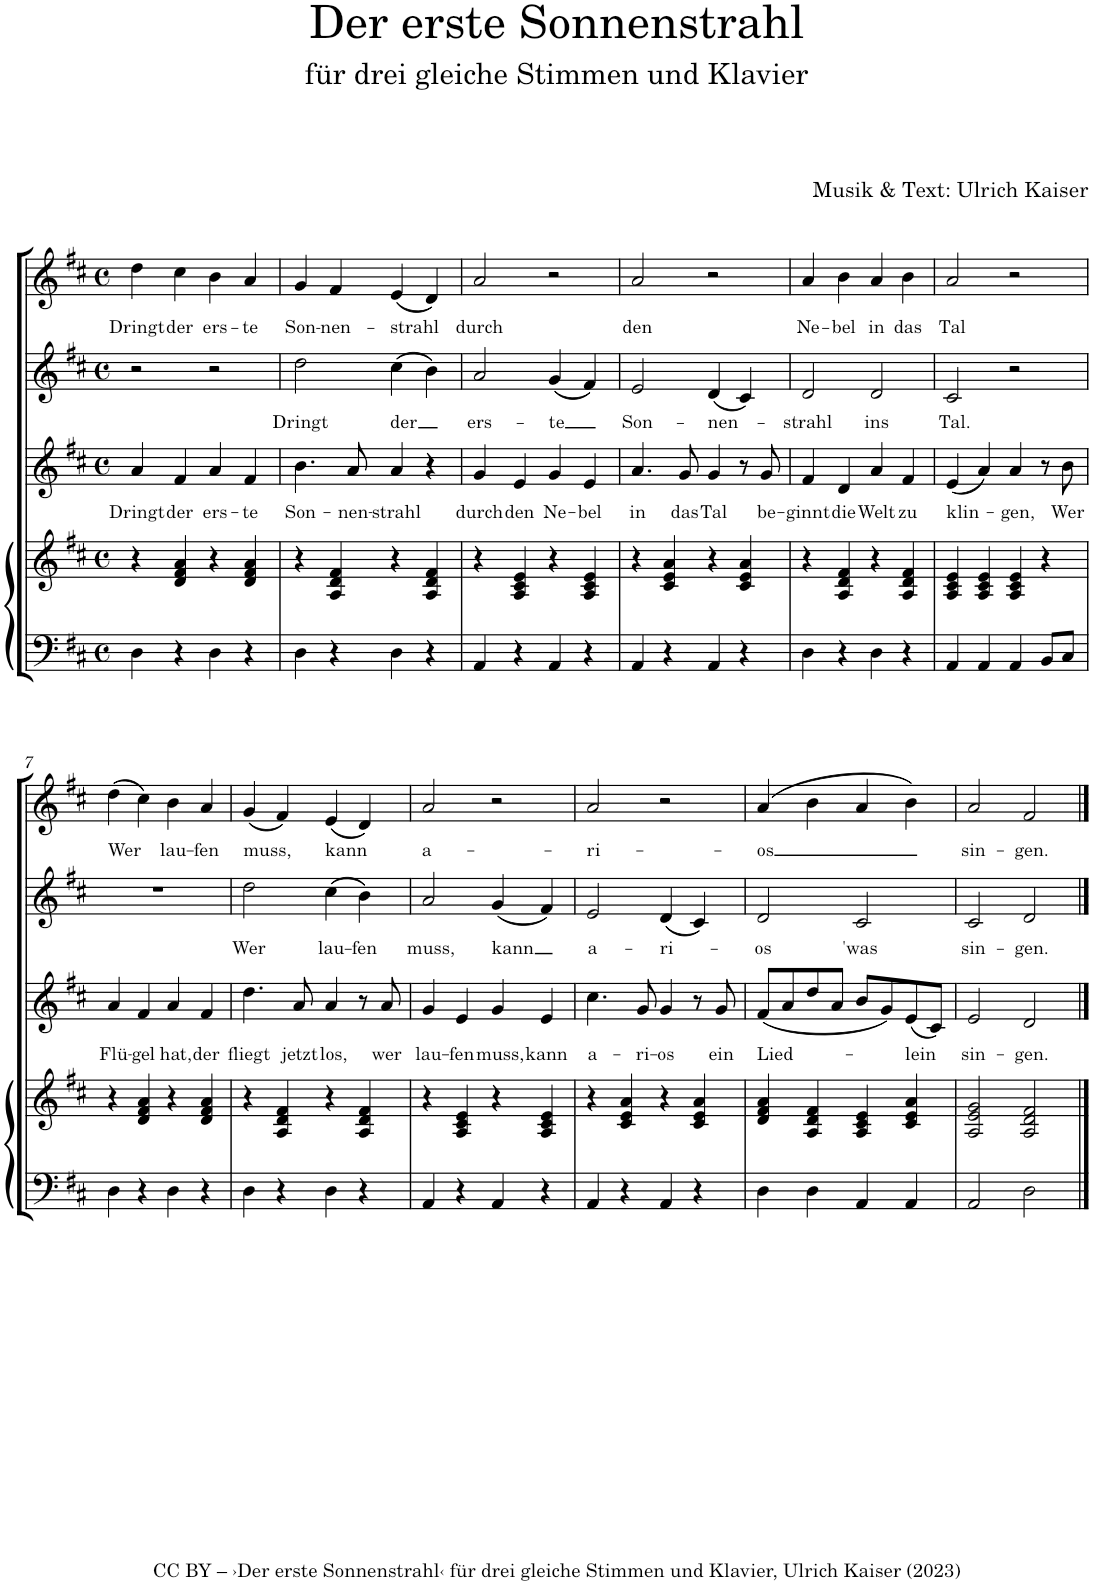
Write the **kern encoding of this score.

**kern	**kern	**kern	**text	**kern	**text	**kern	**text
*part4	*part4	*part3	*part3	*part2	*part2	*part1	*part1
*staff5	*staff4	*staff3	*staff3	*staff2	*staff2	*staff1	*staff1
*I"Klavier	*	*I"Stimme 3	*	*I"Stimme 2	*	*I"Stimme 1	*
*clefF4	*clefG2	*clefG2	*	*clefG2	*	*clefG2	*
*k[f#c#]	*k[f#c#]	*k[f#c#]	*	*k[f#c#]	*	*k[f#c#]	*
*M4/4	*M4/4	*M4/4	*	*M4/4	*	*M4/4	*
*met(c)	*met(c)	*met(c)	*	*met(c)	*	*met(c)	*
=1	=1	=1	=1	=1	=1	=1	=1
!	!	!	!LO:LY:b	!	!	!	!LO:LY:b
4D\	4r	4a/	Dringt	2r	.	4dd\	Dringt
!	!	!	!LO:LY:b	!	!	!	!LO:LY:b
4r	4d/ 4f#/ 4a/	4f#/	der	.	.	4cc#\	der
!	!	!	!LO:LY:b	!	!	!	!LO:LY:b
4D\	4r	4a/	ers-	2r	.	4b\	ers-
!	!	!	!LO:LY:b	!	!	!	!LO:LY:b
4r	4d/ 4f#/ 4a/	4f#/	-te	.	.	4a/	-te
=2	=2	=2	=2	=2	=2	=2	=2
!	!	!	!LO:LY:b	!	!LO:LY:b	!	!LO:LY:b
4D\	4r	4.b\	Son-	2dd\	Dringt	4g/	Son-
!	!	!	!	!	!	!	!LO:LY:b
4r	4A/ 4d/ 4f#/	.	.	.	.	4f#/	-nen-
!	!	!	!LO:LY:b	!	!	!	!
.	.	8a/	-nen-	.	.	.	.
!	!	!	!LO:LY:b	!	!LO:LY:b	!	!LO:LY:b
4D\	4r	4a/	-strahl	(4cc#\	der	(4e/	-strahl
4r	4A/ 4d/ 4f#/	4r	.	4b\)	.	4d/)	.
=3	=3	=3	=3	=3	=3	=3	=3
!	!	!	!LO:LY:b	!	!LO:LY:b	!	!LO:LY:b
4AA/	4r	4g/	durch	2a/	ers-	2a/	durch
!	!	!	!LO:LY:b	!	!	!	!
4r	4A/ 4c#/ 4e/	4e/	den	.	.	.	.
!	!	!	!LO:LY:b	!	!LO:LY:b	!	!
4AA/	4r	4g/	Ne-	(4g/	-te	2r	.
!	!	!	!LO:LY:b	!	!	!	!
4r	4A/ 4c#/ 4e/	4e/	-bel	4f#/)	.	.	.
=4	=4	=4	=4	=4	=4	=4	=4
!	!	!	!LO:LY:b	!	!LO:LY:b	!	!LO:LY:b
4AA/	4r	4.a/	in	2e/	Son-	2a/	den
4r	4c#/ 4e/ 4a/	.	.	.	.	.	.
!	!	!	!LO:LY:b	!	!	!	!
.	.	8g/	das	.	.	.	.
!	!	!	!LO:LY:b	!	!LO:LY:b	!	!
4AA/	4r	4g/	Tal	(4d/	-nen-	2r	.
4r	4c#/ 4e/ 4a/	8r	.	4c#/)	.	.	.
!	!	!	!LO:LY:b	!	!	!	!
.	.	8g/	be-	.	.	.	.
=5	=5	=5	=5	=5	=5	=5	=5
!	!	!	!LO:LY:b	!	!LO:LY:b	!	!LO:LY:b
4D\	4r	4f#/	-ginnt	2d/	-strahl	4a/	Ne-
!	!	!	!LO:LY:b	!	!	!	!LO:LY:b
4r	4A/ 4d/ 4f#/	4d/	die	.	.	4b\	-bel
!	!	!	!LO:LY:b	!	!LO:LY:b	!	!LO:LY:b
4D\	4r	4a/	Welt	2d/	ins	4a/	in
!	!	!	!LO:LY:b	!	!	!	!LO:LY:b
4r	4A/ 4d/ 4f#/	4f#/	zu	.	.	4b\	das
=6	=6	=6	=6	=6	=6	=6	=6
!	!	!	!LO:LY:b	!	!LO:LY:b	!	!LO:LY:b
4AA/	4A/ 4c#/ 4e/	(4e/	klin-	2c#/	Tal.	2a/	Tal
4AA/	4A/ 4c#/ 4e/	4a/)	.	.	.	.	.
!	!	!	!LO:LY:b	!	!	!	!
4AA/	4A/ 4c#/ 4e/	4a/	-gen,	2r	.	2r	.
8BB/L	4r	8r	.	.	.	.	.
!	!	!	!LO:LY:b	!	!	!	!
8C#/J	.	8b\	Wer	.	.	.	.
!!LO:LB:g=z
=7	=7	=7	=7	=7	=7	=7	=7
!	!	!	!LO:LY:b	!	!	!	!LO:LY:b
4D\	4r	4a/	Flü-	1r	.	(4dd\	Wer
!	!	!	!LO:LY:b	!	!	!	!
4r	4d/ 4f#/ 4a/	4f#/	-gel	.	.	4cc#\)	.
!	!	!	!LO:LY:b	!	!	!	!LO:LY:b
4D\	4r	4a/	hat,	.	.	4b\	lau-
!	!	!	!LO:LY:b	!	!	!	!LO:LY:b
4r	4d/ 4f#/ 4a/	4f#/	der	.	.	4a/	-fen
=8	=8	=8	=8	=8	=8	=8	=8
!	!	!	!LO:LY:b	!	!LO:LY:b	!	!LO:LY:b
4D\	4r	4.dd\	fliegt	2dd\	Wer	(4g/	muss,
4r	4A/ 4d/ 4f#/	.	.	.	.	4f#/)	.
!	!	!	!LO:LY:b	!	!	!	!
.	.	8a/	jetzt	.	.	.	.
!	!	!	!LO:LY:b	!	!LO:LY:b	!	!LO:LY:b
4D\	4r	4a/	los,	(4cc#\	lau-	(4e/	kann
!	!	!	!	!	!LO:LY:b	!	!
4r	4A/ 4d/ 4f#/	8r	.	4b\)	-fen	4d/)	.
!	!	!	!LO:LY:b	!	!	!	!
.	.	8a/	wer	.	.	.	.
=9	=9	=9	=9	=9	=9	=9	=9
!	!	!	!LO:LY:b	!	!LO:LY:b	!	!LO:LY:b
4AA/	4r	4g/	lau-	2a/	muss,	2a/	a-
!	!	!	!LO:LY:b	!	!	!	!
4r	4A/ 4c#/ 4e/	4e/	-fen	.	.	.	.
!	!	!	!LO:LY:b	!	!LO:LY:b	!	!
4AA/	4r	4g/	muss,	(4g/	kann	2r	.
!	!	!	!LO:LY:b	!	!	!	!
4r	4A/ 4c#/ 4e/	4e/	kann	4f#/)	.	.	.
=10	=10	=10	=10	=10	=10	=10	=10
!	!	!	!LO:LY:b	!	!LO:LY:b	!	!LO:LY:b
4AA/	4r	4.cc#\	a-	2e/	a-	2a/	-ri-
4r	4c#/ 4e/ 4a/	.	.	.	.	.	.
!	!	!	!LO:LY:b	!	!	!	!
.	.	8g/	-ri-	.	.	.	.
!	!	!	!LO:LY:b	!	!LO:LY:b	!	!
4AA/	4r	4g/	-os	(4d/	-ri-	2r	.
4r	4c#/ 4e/ 4a/	8r	.	4c#/)	.	.	.
!	!	!	!LO:LY:b	!	!	!	!
.	.	8g/	ein	.	.	.	.
=11	=11	=11	=11	=11	=11	=11	=11
!	!	!	!LO:LY:b	!	!LO:LY:b	!	!LO:LY:b
4D\	4d/ 4f#/ 4a/	(8f#/L	Lied-	2d/	-os	(4a/	-os
.	.	8a/	.	.	.	.	.
4D\	4A/ 4d/ 4f#/	8dd/	.	.	.	4b\	.
.	.	8a/J	.	.	.	.	.
!	!	!	!	!	!LO:LY:b	!	!
4AA/	4A/ 4c#/ 4e/	8b/L	.	2c#/	'was	4a/	.
.	.	8g/)	.	.	.	.	.
!	!	!	!LO:LY:b	!	!	!	!
4AA/	4c#/ 4e/ 4a/	(8e/	-lein	.	.	4b\)	.
.	.	8c#/J)	.	.	.	.	.
=12	=12	=12	=12	=12	=12	=12	=12
!	!	!	!LO:LY:b	!	!LO:LY:b	!	!LO:LY:b
2AA/	2A/ 2e/ 2g/	2e/	sin-	2c#/	sin-	2a/	sin-
!	!	!	!LO:LY:b	!	!LO:LY:b	!	!LO:LY:b
2D\	2A/ 2d/ 2f#/	2d/	-gen.	2d/	-gen.	2f#/	-gen.
==	==	==	==	==	==	==	==
*-	*-	*-	*-	*-	*-	*-	*-
